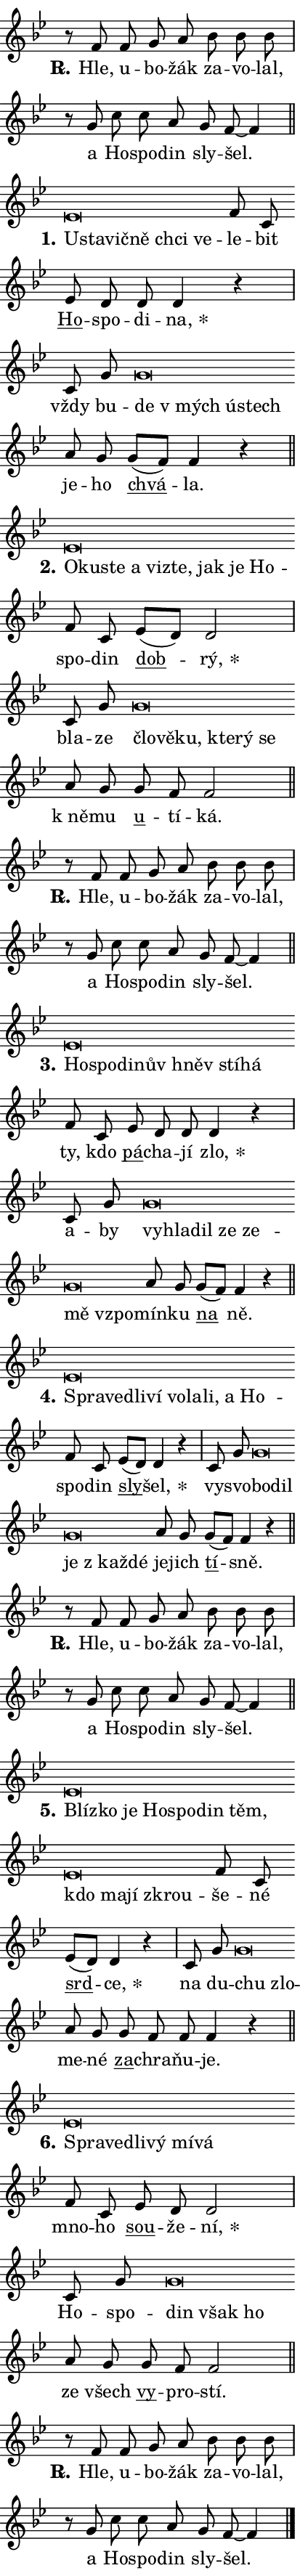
\version "2.24.0"
\header { tagline = "" }
\paper {
  indent = 0\cm
  top-margin = 0\cm
  right-margin = 0.13\cm % to fit lyric hyphens
  bottom-margin = 0\cm
  left-margin = 0\cm
  paper-width = 7\cm
  page-breaking = #ly:one-page-breaking
  system-system-spacing.basic-distance = #11
  score-system-spacing.basic-distance = #11
  ragged-last = ##f
}


%% Author: Thomas Morley
%% https://lists.gnu.org/archive/html/lilypond-user/2020-05/msg00002.html
#(define (line-position grob)
"Returns position of @var[grob} in current system:
   @code{'start}, if at first time-step
   @code{'end}, if at last time-step
   @code{'middle} otherwise
"
  (let* ((col (ly:item-get-column grob))
         (ln (ly:grob-object col 'left-neighbor))
         (rn (ly:grob-object col 'right-neighbor))
         (col-to-check-left (if (ly:grob? ln) ln col))
         (col-to-check-right (if (ly:grob? rn) rn col))
         (break-dir-left
           (and
             (ly:grob-property col-to-check-left 'non-musical #f)
             (ly:item-break-dir col-to-check-left)))
         (break-dir-right
           (and
             (ly:grob-property col-to-check-right 'non-musical #f)
             (ly:item-break-dir col-to-check-right))))
        (cond ((eqv? 1 break-dir-left) 'start)
              ((eqv? -1 break-dir-right) 'end)
              (else 'middle))))

#(define (tranparent-at-line-position vctor)
  (lambda (grob)
  "Relying on @code{line-position} select the relevant enry from @var{vctor}.
Used to determine transparency,"
    (case (line-position grob)
      ((end) (not (vector-ref vctor 0)))
      ((middle) (not (vector-ref vctor 1)))
      ((start) (not (vector-ref vctor 2))))))

noteHeadBreakVisibility =
#(define-music-function (break-visibility)(vector?)
"Makes @code{NoteHead}s transparent relying on @var{break-visibility}"
#{
  \override NoteHead.transparent =
    #(tranparent-at-line-position break-visibility)
#})

#(define delete-ledgers-for-transparent-note-heads
  (lambda (grob)
    "Reads whether a @code{NoteHead} is transparent.
If so this @code{NoteHead} is removed from @code{'note-heads} from
@var{grob}, which is supposed to be @code{LedgerLineSpanner}.
As a result ledgers are not printed for this @code{NoteHead}"
    (let* ((nhds-array (ly:grob-object grob 'note-heads))
           (nhds-list
             (if (ly:grob-array? nhds-array)
                 (ly:grob-array->list nhds-array)
                 '()))
           ;; Relies on the transparent-property being done before
           ;; Staff.LedgerLineSpanner.after-line-breaking is executed.
           ;; This is fragile ...
           (to-keep
             (remove
               (lambda (nhd)
                 (ly:grob-property nhd 'transparent #f))
               nhds-list)))
      ;; TODO find a better method to iterate over grob-arrays, similiar
      ;; to filter/remove etc for lists
      ;; For now rebuilt from scratch
      (set! (ly:grob-object grob 'note-heads)  '())
      (for-each
        (lambda (nhd)
          (ly:pointer-group-interface::add-grob grob 'note-heads nhd))
        to-keep))))

squashNotes = {
  \override NoteHead.X-extent = #'(-0.2 . 0.2)
  \override NoteHead.Y-extent = #'(-0.75 . 0)
  \override NoteHead.stencil =
    #(lambda (grob)
       (let ((pos (ly:grob-property grob 'staff-position)))
         (begin
           (if (< pos -7) (display "ERROR: Lower brevis then expected\n") (display ""))
           (if (<= pos -6) ly:text-interface::print ly:note-head::print))))
}
unSquashNotes = {
  \revert NoteHead.X-extent
  \revert NoteHead.Y-extent
  \revert NoteHead.stencil
}

hideNotes = \noteHeadBreakVisibility #begin-of-line-visible
unHideNotes = \noteHeadBreakVisibility #all-visible

% work-around for resetting accidentals
% https://lilypond.org/doc/v2.23/Documentation/notation/displaying-rhythms#unmetered-music
cadenzaMeasure = {
  \cadenzaOff
  \partial 1024 s1024
  \cadenzaOn
}

#(define-markup-command (accent layout props text) (markup?)
  "Underline accented syllable"
  (interpret-markup layout props
    #{\markup \override #'(offset . 4.3) \underline { #text }#}))

responsum = \markup \concat {
  "R" \hspace #-1.05 \path #0.1 #'((moveto 0 0.07) (lineto 0.9 0.8)) \hspace #0.05 "."
}

spaceSize = #0.6828661417322834 % exact space size for TeX Gyre Schola

\layout {
  \context {
    \Staff
    \remove "Time_signature_engraver"
    \override LedgerLineSpanner.after-line-breaking = #delete-ledgers-for-transparent-note-heads
  }
  \context {
    \Lyrics {
      \override LyricSpace.minimum-distance = \spaceSize
      \override LyricText.font-name = #"TeX Gyre Schola"
      \override LyricText.font-size = 1
      \override StanzaNumber.font-name = #"TeX Gyre Schola Bold"
      \override StanzaNumber.font-size = 1
    }
  }
  \context {
    \Score 
    \override NoteHead.text =
      #(lambda (grob) 
        (let ((pos (ly:grob-property grob 'staff-position)))
          #{\markup {
            \combine
              \halign #-0.55 \raise #(if (= pos -6) 0 0.5) \override #'(thickness . 2) \draw-line #'(3.2 . 0)
              \musicglyph "noteheads.sM1"
          }#}))
  }
}

% magnetic-lyrics.ily
%
%   written by
%     Jean Abou Samra <jean@abou-samra.fr>
%     Werner Lemberg <wl@gnu.org>
%
%   adapted by
%     Jiri Hon <jiri.hon@gmail.com>
%
% Version 2022-Apr-15

% https://www.mail-archive.com/lilypond-user@gnu.org/msg149350.html

#(define (Left_hyphen_pointer_engraver context)
   "Collect syllable-hyphen-syllable occurrences in lyrics and store
them in properties.  This engraver only looks to the left.  For
example, if the lyrics input is @code{foo -- bar}, it does the
following.

@itemize @bullet
@item
Set the @code{text} property of the @code{LyricHyphen} grob between
@q{foo} and @q{bar} to @code{foo}.

@item
Set the @code{left-hyphen} property of the @code{LyricText} grob with
text @q{foo} to the @code{LyricHyphen} grob between @q{foo} and
@q{bar}.
@end itemize

Use this auxiliary engraver in combination with the
@code{lyric-@/text::@/apply-@/magnetic-@/offset!} hook."
   (let ((hyphen #f)
         (text #f))
     (make-engraver
      (acknowledgers
       ((lyric-syllable-interface engraver grob source-engraver)
        (set! text grob)))
      (end-acknowledgers
       ((lyric-hyphen-interface engraver grob source-engraver)
        ;(when (not (grob::has-interface grob 'lyric-space-interface))
          (set! hyphen grob)));)
      ((stop-translation-timestep engraver)
       (when (and text hyphen)
         (ly:grob-set-object! text 'left-hyphen hyphen))
       (set! text #f)
       (set! hyphen #f)))))

#(define (lyric-text::apply-magnetic-offset! grob)
   "If the space between two syllables is less than the value in
property @code{LyricText@/.details@/.squash-threshold}, move the right
syllable to the left so that it gets concatenated with the left
syllable.

Use this function as a hook for
@code{LyricText@/.after-@/line-@/breaking} if the
@code{Left_@/hyphen_@/pointer_@/engraver} is active."
   (let ((hyphen (ly:grob-object grob 'left-hyphen #f)))
     (when hyphen
       (let ((left-text (ly:spanner-bound hyphen LEFT)))
         (when (grob::has-interface left-text 'lyric-syllable-interface)
           (let* ((common (ly:grob-common-refpoint grob left-text X))
                  (this-x-ext (ly:grob-extent grob common X))
                  (left-x-ext
                   (begin
                     ;; Trigger magnetism for left-text.
                     (ly:grob-property left-text 'after-line-breaking)
                     (ly:grob-extent left-text common X)))
                  ;; `delta` is the gap width between two syllables.
                  (delta (- (interval-start this-x-ext)
                            (interval-end left-x-ext)))
                  (details (ly:grob-property grob 'details))
                  (threshold (assoc-get 'squash-threshold details 0.2)))
             (when (< delta threshold)
               (let* (;; We have to manipulate the input text so that
                      ;; ligatures crossing syllable boundaries are not
                      ;; disabled.  For languages based on the Latin
                      ;; script this is essentially a beautification.
                      ;; However, for non-Western scripts it can be a
                      ;; necessity.
                      (lt (ly:grob-property left-text 'text))
                      (rt (ly:grob-property grob 'text))
                      (is-space (grob::has-interface hyphen 'lyric-space-interface))
                      (space (if is-space " " ""))
                      (extra-delta (if is-space spaceSize 0))
                      ;; Append new syllable.
                      (ltrt-space (if (and (string? lt) (string? rt))
                                (string-append lt space rt)
                                (make-concat-markup (list lt space rt))))
                      ;; Right-align `ltrt` to the right side.
                      (ltrt-space-markup (grob-interpret-markup
                               grob
                               (make-translate-markup
                                (cons (interval-length this-x-ext) 0)
                                (make-right-align-markup ltrt-space)))))
                 (begin
                   ;; Don't print `left-text`.
                   (ly:grob-set-property! left-text 'stencil #f)
                   ;; Set text and stencil (which holds all collected
                   ;; syllables so far) and shift it to the left.
                   (ly:grob-set-property! grob 'text ltrt-space)
                   (ly:grob-set-property! grob 'stencil ltrt-space-markup)
                   (ly:grob-translate-axis! grob (- (- delta extra-delta)) X))))))))))


#(define (lyric-hyphen::displace-bounds-first grob)
   ;; Make very sure this callback isn't triggered too early.
   (let ((left (ly:spanner-bound grob LEFT))
         (right (ly:spanner-bound grob RIGHT)))
     (ly:grob-property left 'after-line-breaking)
     (ly:grob-property right 'after-line-breaking)
     (ly:lyric-hyphen::print grob)))

squashThreshold = #0.4

\layout {
  \context {
    \Lyrics
    \consists #Left_hyphen_pointer_engraver
    \override LyricText.after-line-breaking =
      #lyric-text::apply-magnetic-offset!
    \override LyricHyphen.stencil = #lyric-hyphen::displace-bounds-first
    \override LyricText.details.squash-threshold = \squashThreshold
    \override LyricHyphen.minimum-distance = 0
    \override LyricHyphen.minimum-length = \squashThreshold
  }
}

squashText = \override LyricText.details.squash-threshold = 9999
unSquashText = \override LyricText.details.squash-threshold = \squashThreshold

leftText = \override LyricText.self-alignment-X = #LEFT
unLeftText = \revert LyricText.self-alignment-X

starOffset = #(lambda (grob) 
                (let ((x_offset (ly:self-alignment-interface::aligned-on-x-parent grob)))
                  (if (= x_offset 0) 0 (+ x_offset 1.2))))

star = #(define-music-function (syllable)(string?)
"Append star separator at the end of a syllable"
#{
  \once \override LyricText.X-offset = #starOffset
  \lyricmode { \markup {
    #syllable
    \override #'((font-name . "TeX Gyre Schola Bold")) \hspace #0.2 \lower #0.65 \larger "*"
  } }
#})

starAccent = #(define-music-function (syllable)(string?)
"Append star separator at the end of a syllable and make accent"
#{
  \once \override LyricText.X-offset = #starOffset
  \lyricmode { \markup {
    \accent #syllable
    \override #'((font-name . "TeX Gyre Schola Bold")) \hspace #0.2 \lower #0.65 \larger "*"
  } }
#})

breath = #(define-music-function (syllable)(string?)
"Append breathing indicator at the end of a syllable"
#{
  \lyricmode { \markup { #syllable "+" } }
#})

optionalBreath = #(define-music-function (syllable)(string?)
"Append optional breathing indicator at the end of a syllable"
#{
  \lyricmode { \markup { #syllable "(+)" } }
#})


\score {
    <<
        \new Voice = "melody" { \cadenzaOn \key bes \major \relative { r8 f' f g a bes bes bes \cadenzaMeasure \bar "|" r g c c a g f~ f4 \cadenzaMeasure \bar "||" \break } }
        \new Lyrics \lyricsto "melody" { \lyricmode { \set stanza = \responsum
Hle, u -- bo -- žák za -- vo -- lal, a Ho -- spo -- din sly -- šel. } }
    >>
    \layout {}
}

\score {
    <<
        \new Voice = "melody" { \cadenzaOn \key bes \major \relative { \squashNotes es'\breve*1/16 \hideNotes \breve*1/16 \bar "" \breve*1/16 \bar "" \breve*1/16 \bar "" \breve*1/16 \breve*1/16 \bar "" \unHideNotes \unSquashNotes f8 c \bar "" es d d d4 r \cadenzaMeasure \bar "|" c8 g' \bar "" \squashNotes g\breve*1/16 \hideNotes \breve*1/16 \bar "" \breve*1/16 \breve*1/16 \bar "" \unHideNotes \unSquashNotes a8 g \bar "" g[( f)] f4 r \cadenzaMeasure \bar "||" \break } }
        \new Lyrics \lyricsto "melody" { \lyricmode { \set stanza = "1."
\leftText U -- \squashText sta -- vič -- ně chci ve -- \unLeftText \unSquashText le -- bit \markup \accent Ho -- spo -- di -- \star na, vždy bu -- \leftText de \squashText "v mých" ú -- stech \unLeftText \unSquashText je -- ho \markup \accent chvá -- la. } }
    >>
    \layout {}
}

\score {
    <<
        \new Voice = "melody" { \cadenzaOn \key bes \major \relative { \squashNotes es'\breve*1/16 \hideNotes \breve*1/16 \bar "" \breve*1/16 \bar "" \breve*1/16 \bar "" \breve*1/16 \bar "" \breve*1/16 \bar "" \breve*1/16 \bar "" \breve*1/16 \breve*1/16 \bar "" \unHideNotes \unSquashNotes f8 c \bar "" es[( d)] d2 \cadenzaMeasure \bar "|" c8 g' \bar "" \squashNotes g\breve*1/16 \hideNotes \breve*1/16 \bar "" \breve*1/16 \bar "" \breve*1/16 \bar "" \breve*1/16 \breve*1/16 \bar "" \unHideNotes \unSquashNotes a8 g \bar "" g f f2 \cadenzaMeasure \bar "||" \break } }
        \new Lyrics \lyricsto "melody" { \lyricmode { \set stanza = "2."
\leftText O -- \squashText ku -- ste a vi -- zte, jak je Ho -- \unLeftText \unSquashText spo -- din \markup \accent dob -- \star rý, bla -- ze \leftText člo -- \squashText vě -- ku, kte -- rý se \unLeftText \unSquashText "k ně" -- mu \markup \accent u -- tí -- ká. } }
    >>
    \layout {}
}

\score {
    <<
        \new Voice = "melody" { \cadenzaOn \key bes \major \relative { r8 f' f g a bes bes bes \cadenzaMeasure \bar "|" r g c c a g f~ f4 \cadenzaMeasure \bar "||" \break } }
        \new Lyrics \lyricsto "melody" { \lyricmode { \set stanza = \responsum
Hle, u -- bo -- žák za -- vo -- lal, a Ho -- spo -- din sly -- šel. } }
    >>
    \layout {}
}

\score {
    <<
        \new Voice = "melody" { \cadenzaOn \key bes \major \relative { \squashNotes es'\breve*1/16 \hideNotes \breve*1/16 \bar "" \breve*1/16 \bar "" \breve*1/16 \bar "" \breve*1/16 \bar "" \breve*1/16 \breve*1/16 \bar "" \unHideNotes \unSquashNotes f8 c \bar "" es d d d4 r \cadenzaMeasure \bar "|" c8 g' \bar "" \squashNotes g\breve*1/16 \hideNotes \breve*1/16 \bar "" \breve*1/16 \bar "" \breve*1/16 \bar "" \breve*1/16 \bar "" \breve*1/16 \breve*1/16 \bar "" \unHideNotes \unSquashNotes a8 g \bar "" g[( f)] f4 r \cadenzaMeasure \bar "||" \break } }
        \new Lyrics \lyricsto "melody" { \lyricmode { \set stanza = "3."
\leftText Ho -- \squashText spo -- di -- nův hněv stí -- há \unLeftText \unSquashText ty, kdo \markup \accent pá -- cha -- jí \star zlo, a -- by \leftText vy -- \squashText hla -- dil ze ze -- mě vzpo -- \unLeftText \unSquashText mín -- ku \markup \accent na ně. } }
    >>
    \layout {}
}

\score {
    <<
        \new Voice = "melody" { \cadenzaOn \key bes \major \relative { \squashNotes es'\breve*1/16 \hideNotes \breve*1/16 \bar "" \breve*1/16 \bar "" \breve*1/16 \bar "" \breve*1/16 \bar "" \breve*1/16 \bar "" \breve*1/16 \bar "" \breve*1/16 \breve*1/16 \bar "" \unHideNotes \unSquashNotes f8 c \bar "" es[( d)] d4 r \cadenzaMeasure \bar "|" c8 g' \bar "" \squashNotes g\breve*1/16 \hideNotes \breve*1/16 \bar "" \breve*1/16 \bar "" \breve*1/16 \breve*1/16 \bar "" \unHideNotes \unSquashNotes a8 g \bar "" g[( f)] f4 r \cadenzaMeasure \bar "||" \break } }
        \new Lyrics \lyricsto "melody" { \lyricmode { \set stanza = "4."
\leftText Spra -- \squashText ve -- dli -- ví vo -- la -- li, a Ho -- \unLeftText \unSquashText spo -- din \markup \accent sly -- \star šel, vy -- svo -- \leftText bo -- \squashText dil je "z kaž" -- dé \unLeftText \unSquashText je -- jich \markup \accent tí -- sně. } }
    >>
    \layout {}
}

\score {
    <<
        \new Voice = "melody" { \cadenzaOn \key bes \major \relative { r8 f' f g a bes bes bes \cadenzaMeasure \bar "|" r g c c a g f~ f4 \cadenzaMeasure \bar "||" \break } }
        \new Lyrics \lyricsto "melody" { \lyricmode { \set stanza = \responsum
Hle, u -- bo -- žák za -- vo -- lal, a Ho -- spo -- din sly -- šel. } }
    >>
    \layout {}
}

\score {
    <<
        \new Voice = "melody" { \cadenzaOn \key bes \major \relative { \squashNotes es'\breve*1/16 \hideNotes \breve*1/16 \bar "" \breve*1/16 \bar "" \breve*1/16 \bar "" \breve*1/16 \bar "" \breve*1/16 \bar "" \breve*1/16 \bar "" \breve*1/16 \bar "" \breve*1/16 \bar "" \breve*1/16 \breve*1/16 \bar "" \unHideNotes \unSquashNotes f8 c \bar "" es[( d)] d4 r \cadenzaMeasure \bar "|" c8 g' \bar "" \squashNotes g\breve*1/16 \hideNotes \breve*1/16 \bar "" \unHideNotes \unSquashNotes a8 g \bar "" g f f f4 r \cadenzaMeasure \bar "||" \break } }
        \new Lyrics \lyricsto "melody" { \lyricmode { \set stanza = "5."
\leftText Blíz -- \squashText ko je Ho -- spo -- din těm, kdo ma -- jí zkrou -- \unLeftText \unSquashText še -- né \markup \accent srd -- \star ce, na du -- \leftText chu \squashText zlo -- \unLeftText \unSquashText me -- né \markup \accent za -- chra -- ňu -- je. } }
    >>
    \layout {}
}

\score {
    <<
        \new Voice = "melody" { \cadenzaOn \key bes \major \relative { \squashNotes es'\breve*1/16 \hideNotes \breve*1/16 \bar "" \breve*1/16 \bar "" \breve*1/16 \bar "" \breve*1/16 \breve*1/16 \bar "" \unHideNotes \unSquashNotes f8 c \bar "" es d d2 \cadenzaMeasure \bar "|" c8 g' \bar "" \squashNotes g\breve*1/16 \hideNotes \breve*1/16 \breve*1/16 \bar "" \unHideNotes \unSquashNotes a8 g \bar "" g f f2 \cadenzaMeasure \bar "||" \break } }
        \new Lyrics \lyricsto "melody" { \lyricmode { \set stanza = "6."
\leftText Spra -- \squashText ve -- dli -- vý mí -- vá \unLeftText \unSquashText mno -- ho \markup \accent sou -- že -- \star ní, Ho -- spo -- \leftText din \squashText však ho \unLeftText \unSquashText ze všech \markup \accent vy -- pro -- stí. } }
    >>
    \layout {}
}

\score {
    <<
        \new Voice = "melody" { \cadenzaOn \key bes \major \relative { r8 f' f g a bes bes bes \cadenzaMeasure \bar "|" r g c c a g f~ f4 \cadenzaMeasure \bar "||" \break } \bar "|." }
        \new Lyrics \lyricsto "melody" { \lyricmode { \set stanza = \responsum
Hle, u -- bo -- žák za -- vo -- lal, a Ho -- spo -- din sly -- šel. } }
    >>
    \layout {}
}
